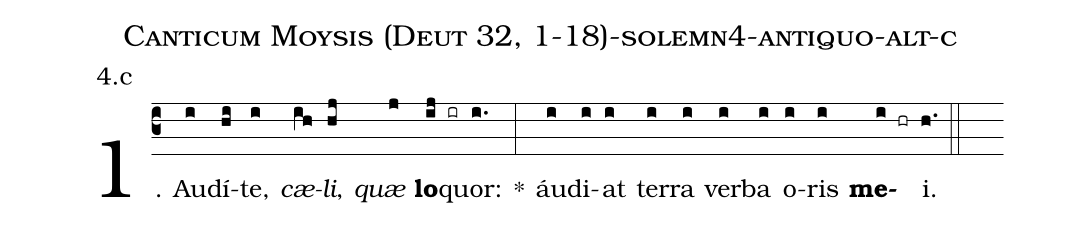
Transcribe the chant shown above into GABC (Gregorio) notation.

name: Canticum Moysis (Deut 32, 1-18)-solemn4-antiquo-alt-c;
annotation: 4.c;
%%
(c3)1. Au(i)dí(hi)te,(i) <i>cæ</i>(ih)<i>li</i>,(hj) <i>quæ</i>(j) <b>lo</b>(ij ir)quor:(i.) *(:) áu(i)di(i)at(i) ter(i)ra(i) ver(i)ba(i) o(i)ris(i) <b>me</b>(i hr)i.(h.) (::)
